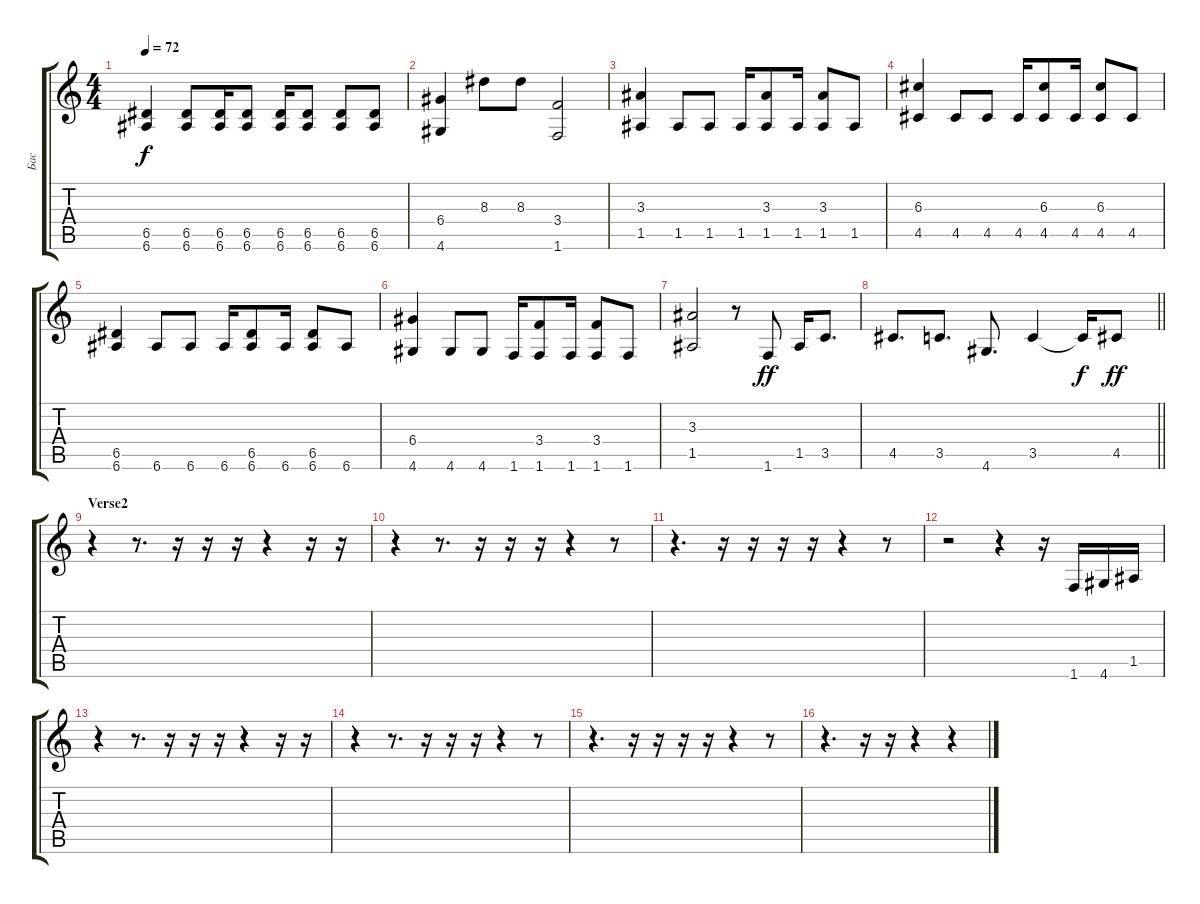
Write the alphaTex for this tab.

\track ("Бас" "Бас") {instrument electricbassfinger}
\staff {score tabs}
\tuning (E4 B3 G3 D3 A2 E2) {hide}
\ts (4 4)
\tempo 72
\clef g2
\ks c
(6.5 6.6).4{dy f} (6.5 6.6).8 (6.5 6.6).16 (6.5 6.6).8 (6.5 6.6).16 (6.5 6.6).8 (6.5 6.6).8 (6.5 6.6).8 |
(6.4 4.6).4 8.3.8 8.3.8 (3.4 1.6).2 |
(3.3 1.5).4 1.5.8 1.5.8 1.5.16 (3.3 1.5).8 1.5.16 (3.3 1.5).8 1.5.8 |
(6.3 4.5).4 4.5.8 4.5.8 4.5.16 (6.3 4.5).8 4.5.16 (6.3 4.5).8 4.5.8 |
(6.5 6.6).4 6.6.8 6.6.8 6.6.16 (6.5 6.6).8 6.6.16 (6.5 6.6).8 6.6.8 |
(6.4 4.6).4 4.6.8 4.6.8 1.6.16 (3.4 1.6).8 1.6.16 (3.4 1.6).8 1.6.8 |
(3.3 1.5).2 r.8 1.6.8{dy ff} 1.5.16 3.5.8{d} |
\barLineRight lightlight
4.5.8{d} 3.5.8{d} 4.6.8{d} 3.5.4 3.5{t}.16{dy f} 4.5.8{dy ff} |
\section ("" "Verse2")
r.4 r.8{d} r.16 r.16 r.16 r.4 r.16 r.16 |
r.4 r.8{d} r.16 r.16 r.16 r.4 r.8 |
r.4{d} r.16 r.16 r.16 r.16 r.4 r.8 |
r.2 r.4 r.16 1.6.16 4.6.16 1.5.16 |
r.4 r.8{d} r.16 r.16 r.16 r.4 r.16 r.16 |
r.4 r.8{d} r.16 r.16 r.16 r.4 r.8 |
r.4{d} r.16 r.16 r.16 r.16 r.4 r.8 |
r.4{d} r.16 r.16 r.4 r.4
